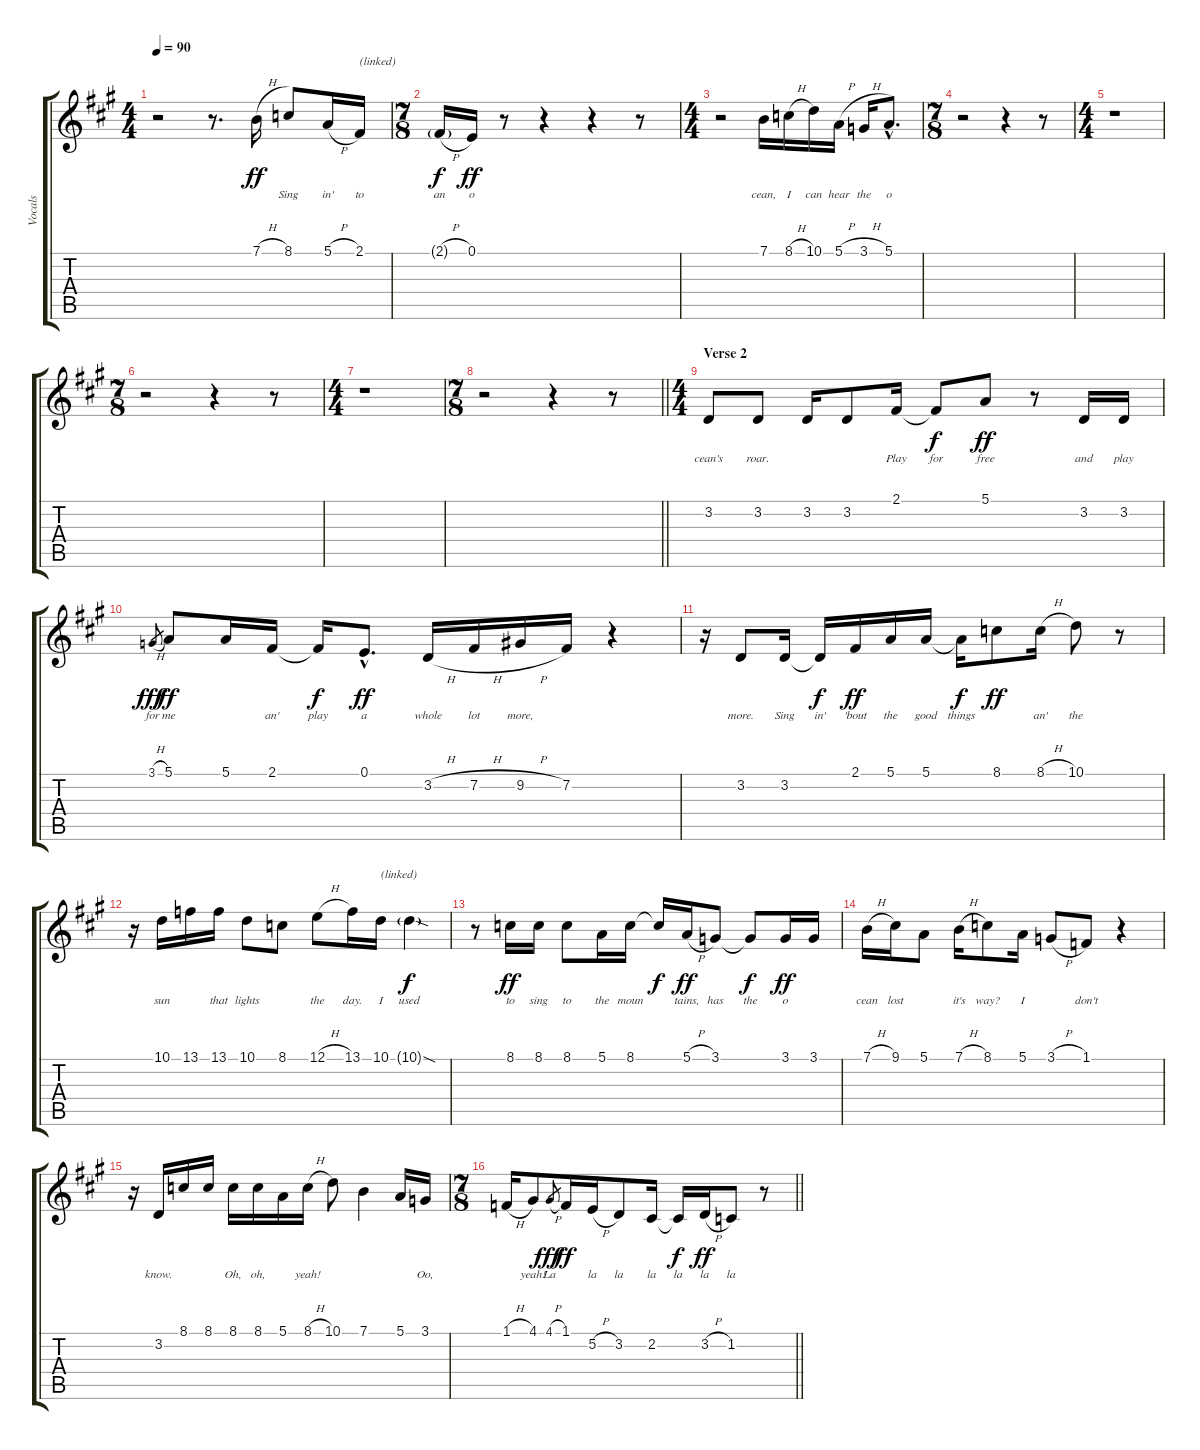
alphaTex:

\track ("Vocals" "Vocals") {instrument oboe}
\staff {score tabs}
\tuning (E4 B3 G3 D3 A2 E2) {hide}
\ts (4 4)
\tempo 90
\clef g2
\ks a
r.2{dy ff} r.8{d} 7.1{h}.16{lyrics (0 "") lyrics (1 "") lyrics (2 "") lyrics (3 "") lyrics (4 "")} 8.1.8{lyrics (0 "Sing") lyrics (1 "") lyrics (2 "") lyrics (3 "") lyrics (4 "")} 5.1{h}.16{lyrics (0 "in'") lyrics (1 "") lyrics (2 "") lyrics (3 "") lyrics (4 "")} 2.1.16{txt "(linked)" lyrics (0 "to") lyrics (1 "") lyrics (2 "") lyrics (3 "") lyrics (4 "")} |
\ts (7 8)
2.1{h g}.16{lyrics (0 "an") lyrics (1 "") lyrics (2 "") lyrics (3 "") lyrics (4 "") dy f} 0.1.16{lyrics (0 "o") lyrics (1 "") lyrics (2 "") lyrics (3 "") lyrics (4 "") dy ff} r.8 r.4 r.4 r.8 |
\ts (4 4)
r.2 7.1.16{lyrics (0 "cean,") lyrics (1 "") lyrics (2 "") lyrics (3 "") lyrics (4 "")} 8.1{h}.16{lyrics (0 "I") lyrics (1 "") lyrics (2 "") lyrics (3 "") lyrics (4 "")} 10.1.16{lyrics (0 "can") lyrics (1 "") lyrics (2 "") lyrics (3 "") lyrics (4 "")} 5.1{h}.16{lyrics (0 "hear") lyrics (1 "") lyrics (2 "") lyrics (3 "") lyrics (4 "")} 3.1{h}.16{lyrics (0 "the") lyrics (1 "") lyrics (2 "") lyrics (3 "") lyrics (4 "")} 5.1{hac}.8{d lyrics (0 "o") lyrics (1 "") lyrics (2 "") lyrics (3 "") lyrics (4 "")} |
\ts (7 8)
r.2 r.4 r.8 |
\ts (4 4)
r.1 |
\ts (7 8)
r.2 r.4 r.8 |
\ts (4 4)
r.1 |
\ts (7 8)
\barLineRight lightlight
r.2 r.4 r.8 |
\ts (4 4)
\section ("" "Verse 2")
3.2.8{lyrics (0 "cean's") lyrics (1 "") lyrics (2 "") lyrics (3 "") lyrics (4 "")} 3.2.8{lyrics (0 "roar.") lyrics (1 "") lyrics (2 "") lyrics (3 "") lyrics (4 "")} 3.2.16{lyrics (0 "") lyrics (1 "") lyrics (2 "") lyrics (3 "") lyrics (4 "")} 3.2.8{lyrics (0 "") lyrics (1 "") lyrics (2 "") lyrics (3 "") lyrics (4 "")} 2.1.16{lyrics (0 "Play") lyrics (1 "") lyrics (2 "") lyrics (3 "") lyrics (4 "")} 2.1{t}.8{lyrics (0 "for") lyrics (1 "") lyrics (2 "") lyrics (3 "") lyrics (4 "") dy f} 5.1.8{lyrics (0 "free") lyrics (1 "") lyrics (2 "") lyrics (3 "") lyrics (4 "") dy ff} r.8 3.2.16{lyrics (0 "and") lyrics (1 "") lyrics (2 "") lyrics (3 "") lyrics (4 "")} 3.2.16{lyrics (0 "play") lyrics (1 "") lyrics (2 "") lyrics (3 "") lyrics (4 "")} |
3.1{h}.8{lyrics (0 "for") lyrics (1 "") lyrics (2 "") lyrics (3 "") lyrics (4 "") gr dy fff} 5.1.8{lyrics (0 "me") lyrics (1 "") lyrics (2 "") lyrics (3 "") lyrics (4 "") dy ff} 5.1.16{lyrics (0 "") lyrics (1 "") lyrics (2 "") lyrics (3 "") lyrics (4 "")} 2.1.16{lyrics (0 "an'") lyrics (1 "") lyrics (2 "") lyrics (3 "") lyrics (4 "")} 2.1{t}.16{lyrics (0 "play") lyrics (1 "") lyrics (2 "") lyrics (3 "") lyrics (4 "") dy f} 0.1{hac}.8{d lyrics (0 "a") lyrics (1 "") lyrics (2 "") lyrics (3 "") lyrics (4 "") dy ff} 3.2{h}.16{lyrics (0 "whole") lyrics (1 "") lyrics (2 "") lyrics (3 "") lyrics (4 "")} 7.2{h}.16{lyrics (0 "lot") lyrics (1 "") lyrics (2 "") lyrics (3 "") lyrics (4 "")} 9.2{h}.16{lyrics (0 "more,") lyrics (1 "") lyrics (2 "") lyrics (3 "") lyrics (4 "")} 7.2.16{lyrics (0 "") lyrics (1 "") lyrics (2 "") lyrics (3 "") lyrics (4 "")} r.4 |
r.16 3.2.8{lyrics (0 "more.") lyrics (1 "") lyrics (2 "") lyrics (3 "") lyrics (4 "")} 3.2.16{lyrics (0 "Sing") lyrics (1 "") lyrics (2 "") lyrics (3 "") lyrics (4 "")} 3.2{t}.16{lyrics (0 "in'") lyrics (1 "") lyrics (2 "") lyrics (3 "") lyrics (4 "") dy f} 2.1.16{lyrics (0 "'bout") lyrics (1 "") lyrics (2 "") lyrics (3 "") lyrics (4 "") dy ff} 5.1.16{lyrics (0 "the") lyrics (1 "") lyrics (2 "") lyrics (3 "") lyrics (4 "")} 5.1.16{lyrics (0 "good") lyrics (1 "") lyrics (2 "") lyrics (3 "") lyrics (4 "")} 5.1{t}.16{lyrics (0 "things") lyrics (1 "") lyrics (2 "") lyrics (3 "") lyrics (4 "") dy f} 8.1.8{lyrics (0 "") lyrics (1 "") lyrics (2 "") lyrics (3 "") lyrics (4 "") dy ff} 8.1{h}.16{lyrics (0 "an'") lyrics (1 "") lyrics (2 "") lyrics (3 "") lyrics (4 "")} 10.1.8{lyrics (0 "the") lyrics (1 "") lyrics (2 "") lyrics (3 "") lyrics (4 "")} r.8 |
r.16 10.1.16{lyrics (0 "sun") lyrics (1 "") lyrics (2 "") lyrics (3 "") lyrics (4 "")} 13.1.16{lyrics (0 "") lyrics (1 "") lyrics (2 "") lyrics (3 "") lyrics (4 "")} 13.1.16{lyrics (0 "that") lyrics (1 "") lyrics (2 "") lyrics (3 "") lyrics (4 "")} 10.1.8{lyrics (0 "lights") lyrics (1 "") lyrics (2 "") lyrics (3 "") lyrics (4 "")} 8.1.8{lyrics (0 "") lyrics (1 "") lyrics (2 "") lyrics (3 "") lyrics (4 "")} 12.1{h}.8{lyrics (0 "the") lyrics (1 "") lyrics (2 "") lyrics (3 "") lyrics (4 "")} 13.1.16{lyrics (0 "day.") lyrics (1 "") lyrics (2 "") lyrics (3 "") lyrics (4 "")} 10.1.16{txt "(linked)" lyrics (0 "I") lyrics (1 "") lyrics (2 "") lyrics (3 "") lyrics (4 "")} 10.1{sod g}.4{lyrics (0 "used") lyrics (1 "") lyrics (2 "") lyrics (3 "") lyrics (4 "") dy f} |
r.8 8.1.16{lyrics (0 "to") lyrics (1 "") lyrics (2 "") lyrics (3 "") lyrics (4 "") dy ff} 8.1.16{lyrics (0 "sing") lyrics (1 "") lyrics (2 "") lyrics (3 "") lyrics (4 "")} 8.1.8{lyrics (0 "to") lyrics (1 "") lyrics (2 "") lyrics (3 "") lyrics (4 "")} 5.1.16{lyrics (0 "the") lyrics (1 "") lyrics (2 "") lyrics (3 "") lyrics (4 "")} 8.1.16{lyrics (0 "moun") lyrics (1 "") lyrics (2 "") lyrics (3 "") lyrics (4 "")} 8.1{t}.16{lyrics (0 "") lyrics (1 "") lyrics (2 "") lyrics (3 "") lyrics (4 "") dy f} 5.1{h}.16{lyrics (0 "tains,") lyrics (1 "") lyrics (2 "") lyrics (3 "") lyrics (4 "") dy ff} 3.1.8{lyrics (0 "has") lyrics (1 "") lyrics (2 "") lyrics (3 "") lyrics (4 "")} 3.1{t}.8{lyrics (0 "the") lyrics (1 "") lyrics (2 "") lyrics (3 "") lyrics (4 "") dy f} 3.1.16{lyrics (0 "o") lyrics (1 "") lyrics (2 "") lyrics (3 "") lyrics (4 "") dy ff} 3.1.16{lyrics (0 "") lyrics (1 "") lyrics (2 "") lyrics (3 "") lyrics (4 "")} |
7.1{h}.16{lyrics (0 "cean") lyrics (1 "") lyrics (2 "") lyrics (3 "") lyrics (4 "")} 9.1.16{lyrics (0 "lost") lyrics (1 "") lyrics (2 "") lyrics (3 "") lyrics (4 "")} 5.1.8{lyrics (0 "") lyrics (1 "") lyrics (2 "") lyrics (3 "") lyrics (4 "")} 7.1{h}.16{lyrics (0 "it's") lyrics (1 "") lyrics (2 "") lyrics (3 "") lyrics (4 "")} 8.1.8{lyrics (0 "way?") lyrics (1 "") lyrics (2 "") lyrics (3 "") lyrics (4 "")} 5.1.16{lyrics (0 "I") lyrics (1 "") lyrics (2 "") lyrics (3 "") lyrics (4 "")} 3.1{h}.8{lyrics (0 "") lyrics (1 "") lyrics (2 "") lyrics (3 "") lyrics (4 "")} 1.1.8{lyrics (0 "don't") lyrics (1 "") lyrics (2 "") lyrics (3 "") lyrics (4 "")} r.4 |
r.16 3.2.16{lyrics (0 "know.") lyrics (1 "") lyrics (2 "") lyrics (3 "") lyrics (4 "")} 8.1.16{lyrics (0 "") lyrics (1 "") lyrics (2 "") lyrics (3 "") lyrics (4 "")} 8.1.16{lyrics (0 "") lyrics (1 "") lyrics (2 "") lyrics (3 "") lyrics (4 "")} 8.1.16{lyrics (0 "Oh,") lyrics (1 "") lyrics (2 "") lyrics (3 "") lyrics (4 "")} 8.1.16{lyrics (0 "oh,") lyrics (1 "") lyrics (2 "") lyrics (3 "") lyrics (4 "")} 5.1.16{lyrics (0 "") lyrics (1 "") lyrics (2 "") lyrics (3 "") lyrics (4 "")} 8.1{h}.16{lyrics (0 "yeah!") lyrics (1 "") lyrics (2 "") lyrics (3 "") lyrics (4 "")} 10.1.8{lyrics (0 "") lyrics (1 "") lyrics (2 "") lyrics (3 "") lyrics (4 "")} 7.1.4{lyrics (0 "") lyrics (1 "") lyrics (2 "") lyrics (3 "") lyrics (4 "")} 5.1.16{lyrics (0 "") lyrics (1 "") lyrics (2 "") lyrics (3 "") lyrics (4 "")} 3.1.16{lyrics (0 "Oo,") lyrics (1 "") lyrics (2 "") lyrics (3 "") lyrics (4 "")} |
\ts (7 8)
\barLineRight lightlight
1.1{h}.16{lyrics (0 "") lyrics (1 "") lyrics (2 "") lyrics (3 "") lyrics (4 "")} 4.1.8{lyrics (0 "yeah!") lyrics (1 "") lyrics (2 "") lyrics (3 "") lyrics (4 "")} 4.1{h}.8{lyrics (0 "La") lyrics (1 "") lyrics (2 "") lyrics (3 "") lyrics (4 "") gr dy fff} 1.1.16{lyrics (0 "") lyrics (1 "") lyrics (2 "") lyrics (3 "") lyrics (4 "") dy ff} 5.2{h}.16{lyrics (0 "la") lyrics (1 "") lyrics (2 "") lyrics (3 "") lyrics (4 "")} 3.2.8{lyrics (0 "la") lyrics (1 "") lyrics (2 "") lyrics (3 "") lyrics (4 "")} 2.2.16{lyrics (0 "la") lyrics (1 "") lyrics (2 "") lyrics (3 "") lyrics (4 "")} 2.2{t}.16{lyrics (0 "la") lyrics (1 "") lyrics (2 "") lyrics (3 "") lyrics (4 "") dy f} 3.2{h}.16{lyrics (0 "la") lyrics (1 "") lyrics (2 "") lyrics (3 "") lyrics (4 "") dy ff} 1.2.8{lyrics (0 "la") lyrics (1 "") lyrics (2 "") lyrics (3 "") lyrics (4 "")} r.8
